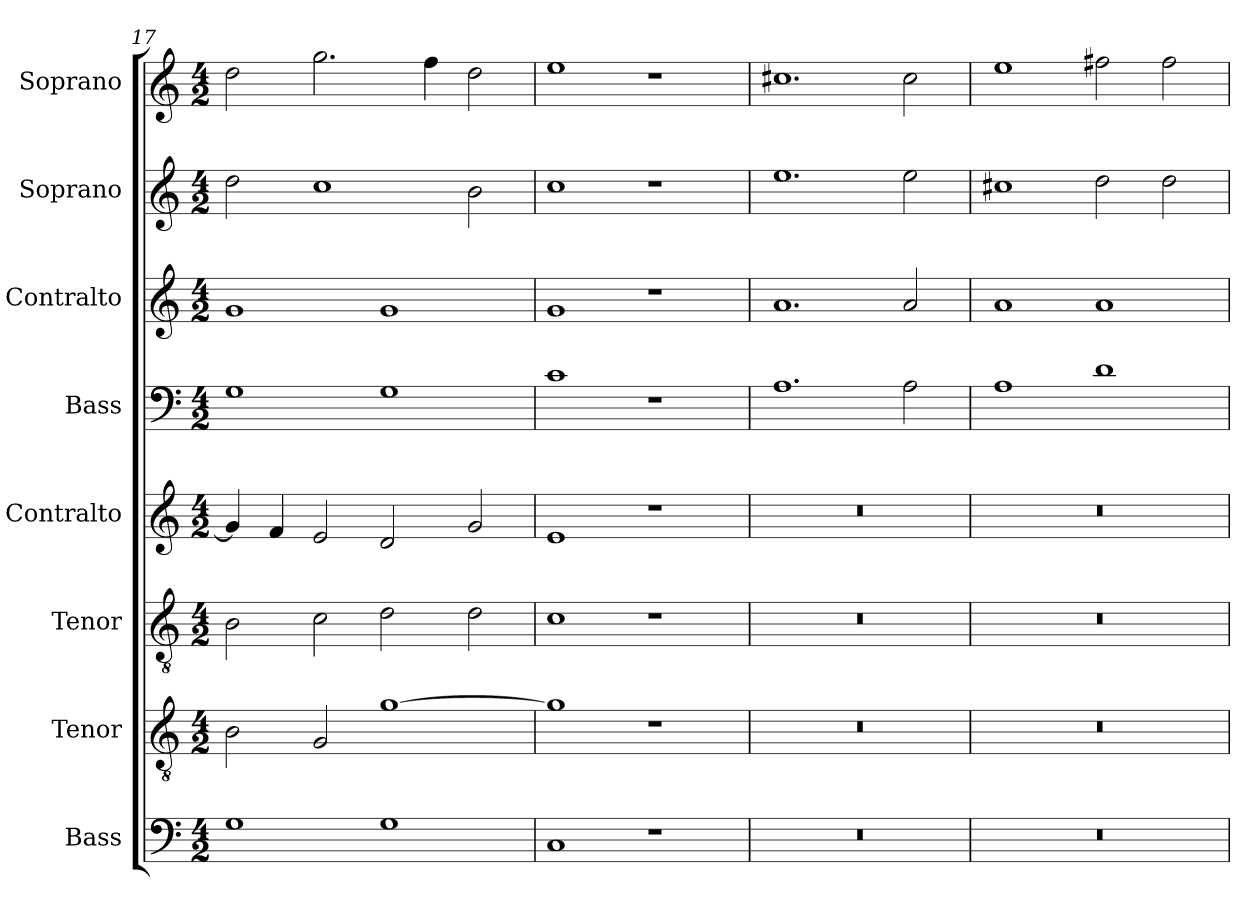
**kern	**kern	**kern	**kern	**kern	**kern	**kern	**kern
*part8	*part7	*part6	*part5	*part4	*part3	*part2	*part1
*staff8	*staff7	*staff6	*staff5	*staff4	*staff3	*staff2	*staff1
*I"Bass	*I"Tenor	*I"Tenor	*I"Contralto	*I"Bass	*I"Contralto	*I"Soprano	*I"Soprano
*I'B	*I'T	*I'T	*I'A	*I'B	*I'A	*I'S	*I'S
*clefF4	*clefGv2	*clefGv2	*clefG2	*clefF4	*clefG2	*clefG2	*clefG2
*k[]	*k[]	*k[]	*k[]	*k[]	*k[]	*k[]	*k[]
*G:mix	*G:mix	*G:mix	*G:mix	*G:mix	*G:mix	*G:mix	*G:mix
*M4/2	*M4/2	*M4/2	*M4/2	*M4/2	*M4/2	*M4/2	*M4/2
=17	=17	=17	=17	=17	=17	=17	=17
1G	2B	2B	4g]	1G	1g	2dd	2dd
.	.	.	4f	.	.	.	.
.	2G	2c	2e	.	.	1cc	2.gg
1G	[1g	2d	2d	1G	1g	.	.
.	.	.	.	.	.	.	4ff
.	.	2d	2g	.	.	2b	2dd
=18	=18	=18	=18	=18	=18	=18	=18
1C	1g]	1c	1e	1c	1g	1cc	1ee
1r	1r	1r	1r	1r	1r	1r	1r
=19	=19	=19	=19	=19	=19	=19	=19
0r	0r	0r	0r	1.A	1.a	1.ee	1.cc#X
.	.	.	.	2A	2a	2ee	2cc#
=20	=20	=20	=20	=20	=20	=20	=20
0r	0r	0r	0r	1A	1a	1cc#X	1ee
.	.	.	.	1d	1a	2dd	2ff#X
.	.	.	.	.	.	2dd	2ff#
=	=	=	=	=	=	=	=
*-	*-	*-	*-	*-	*-	*-	*-
